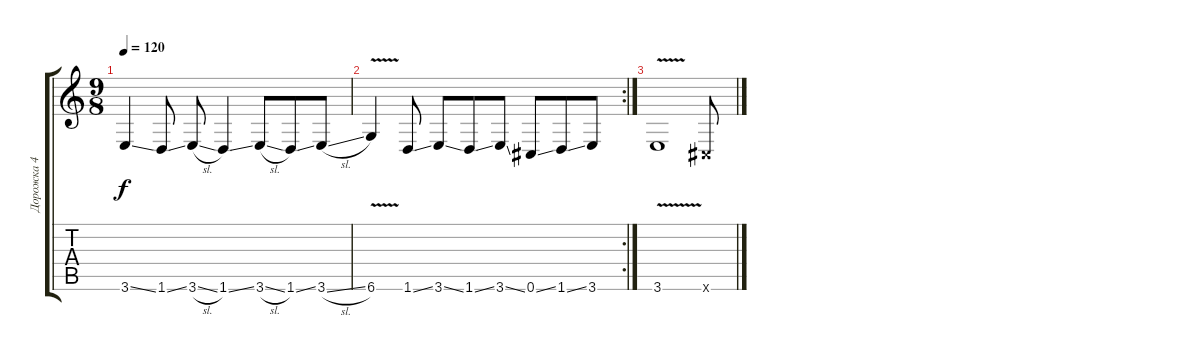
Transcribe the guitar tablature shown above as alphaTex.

\track ("Дорожка 4" "Дорожка 4") {instrument overdrivenguitar}
\staff {score tabs}
\tuning (E4 B3 G3 D3 A2 Db2) {hide}
\ts (9 8)
\tempo 120
\clef g2
\ks c
3.6{ss}.4{dy f} 1.6{ss}.8 3.6{sl}.8 1.6{ss}.4 3.6{sl}.8 1.6{ss}.8 3.6{sl}.8 |
\rc 2
6.6{v}.4 1.6{ss}.8 3.6{ss}.8 1.6{ss}.8 3.6{ss}.8 0.6{ss}.8 1.6{ss}.8 3.6.8 |
3.6{v}.1 0.6{x}.8
